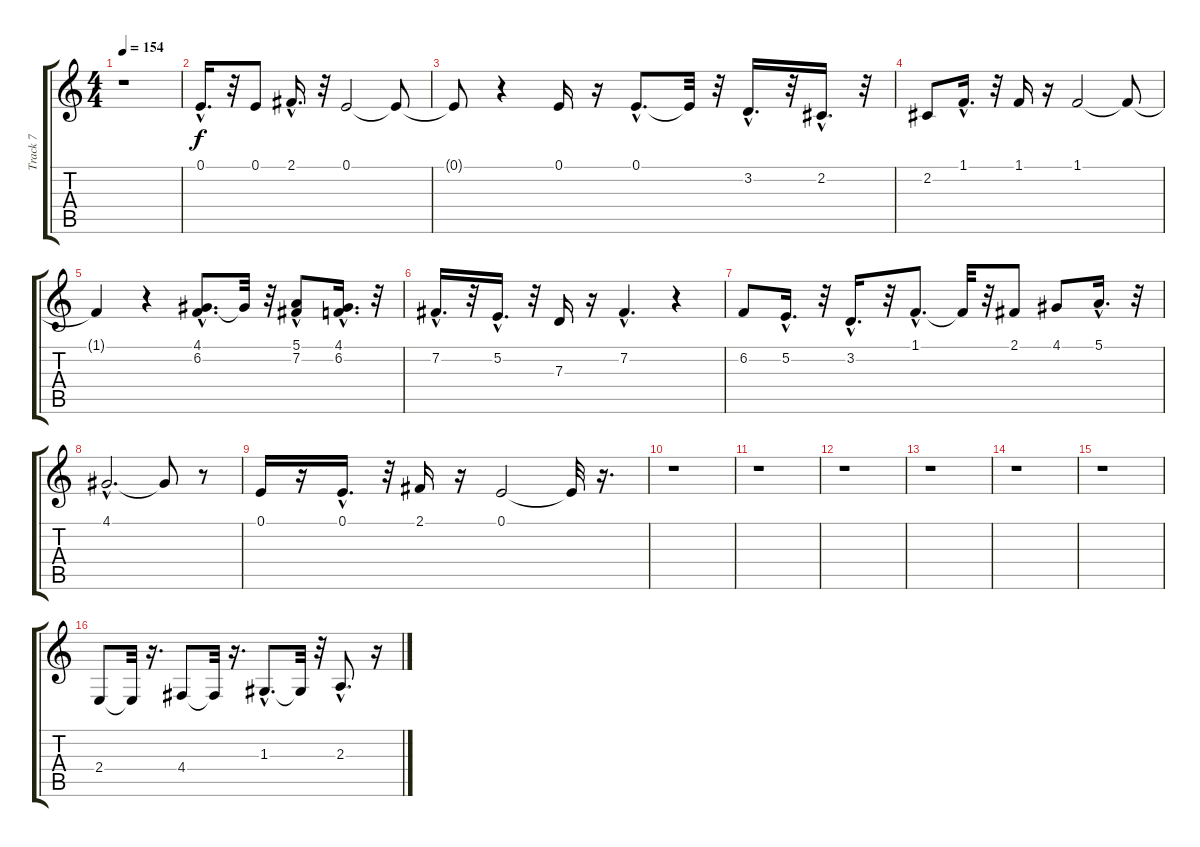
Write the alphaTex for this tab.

\track ("Track 7" "Track 7") {instrument trombone}
\staff {score tabs}
\tuning (E4 B3 G3 D3 A2 E2) {hide}
\ts (4 4)
\tempo 154
\clef g2
\ks c
r.1{dy f} |
0.1{hac}.16{d} r.32 0.1.8 2.1{hac}.16{d} r.32 0.1.2 0.1{t}.8 |
0.1{t}.8 r.4 0.1.16 r.16 0.1{hac}.8{d} 0.1{t}.32 r.32 3.2{hac}.16{d} r.32 2.2{hac}.16{d} r.32 |
2.2.8 1.1{hac}.16{d} r.32 1.1.16 r.16 1.1.2 1.1{t}.8 |
1.1{t}.4 r.4 (4.1{hac} 6.2{hac}).8{d} 4.1{t}.32 r.32 (5.1 7.2{hac}).8 (4.1 6.2{hac}).16{d} r.32 |
7.2{hac}.16{d} r.32 5.2{hac}.16{d} r.32 7.3.16 r.16 7.2{hac}.4{d} r.4 |
6.2.8 5.2{hac}.16{d} r.32 3.2{hac}.16{d} r.32 1.1{hac}.8{d} 1.1{t}.32 r.32 2.1.8 4.1.8 5.1{hac}.16{d} r.32 |
4.1{hac}.2{d} 4.1{t}.8 r.8 |
0.1.16 r.16 0.1{hac}.16{d} r.32 2.1.16 r.16 0.1.2 0.1{t}.32 r.16{d} |
r.1 |
r.1 |
r.1 |
r.1 |
r.1 |
r.1 |
2.4.8 2.4{t}.32 r.16{d} 4.4.8 4.4{t}.32 r.16{d} 1.3{hac}.8{d} 1.3{t}.32 r.32 2.3{hac}.8{d} r.16
